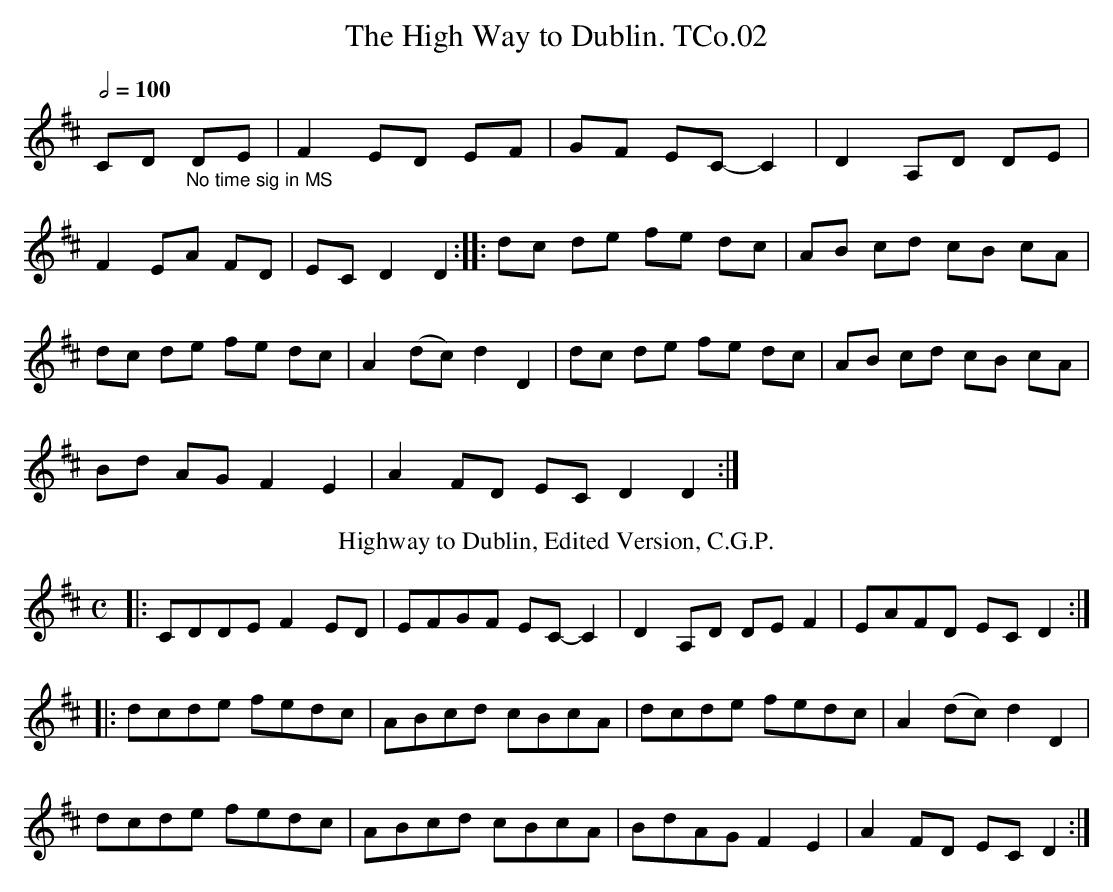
X:1
T:High Way to Dublin. TCo.02, The
M:None
L:1/8
Q:1/2=100
K:D
CD "_No time sig in MS"DE|F2 ED EF|GF EC-C2|D2 A,D DE|
F2 EA FD|EC D2 D2 :: dc de fe dc|AB cd cB cA|
dc de fe dc|A2 (dc) d2 D2|dc de fe dc|AB cd cB cA|
Bd AG F2 E2| A2 FD EC D2 D2 :|
T:Highway to Dublin, Edited Version, C.G.P.
M:C
|:CDDE F2 ED| EFGF EC-C2|D2 A,D DE F2 |EAFD EC D2 :|
|: dcde fedc|ABcd cBcA|dcde fedc|A2 (dc) d2 D2|
dcde fedc|ABcd cBcA|BdAG F2 E2| A2 FD EC D2 :|
